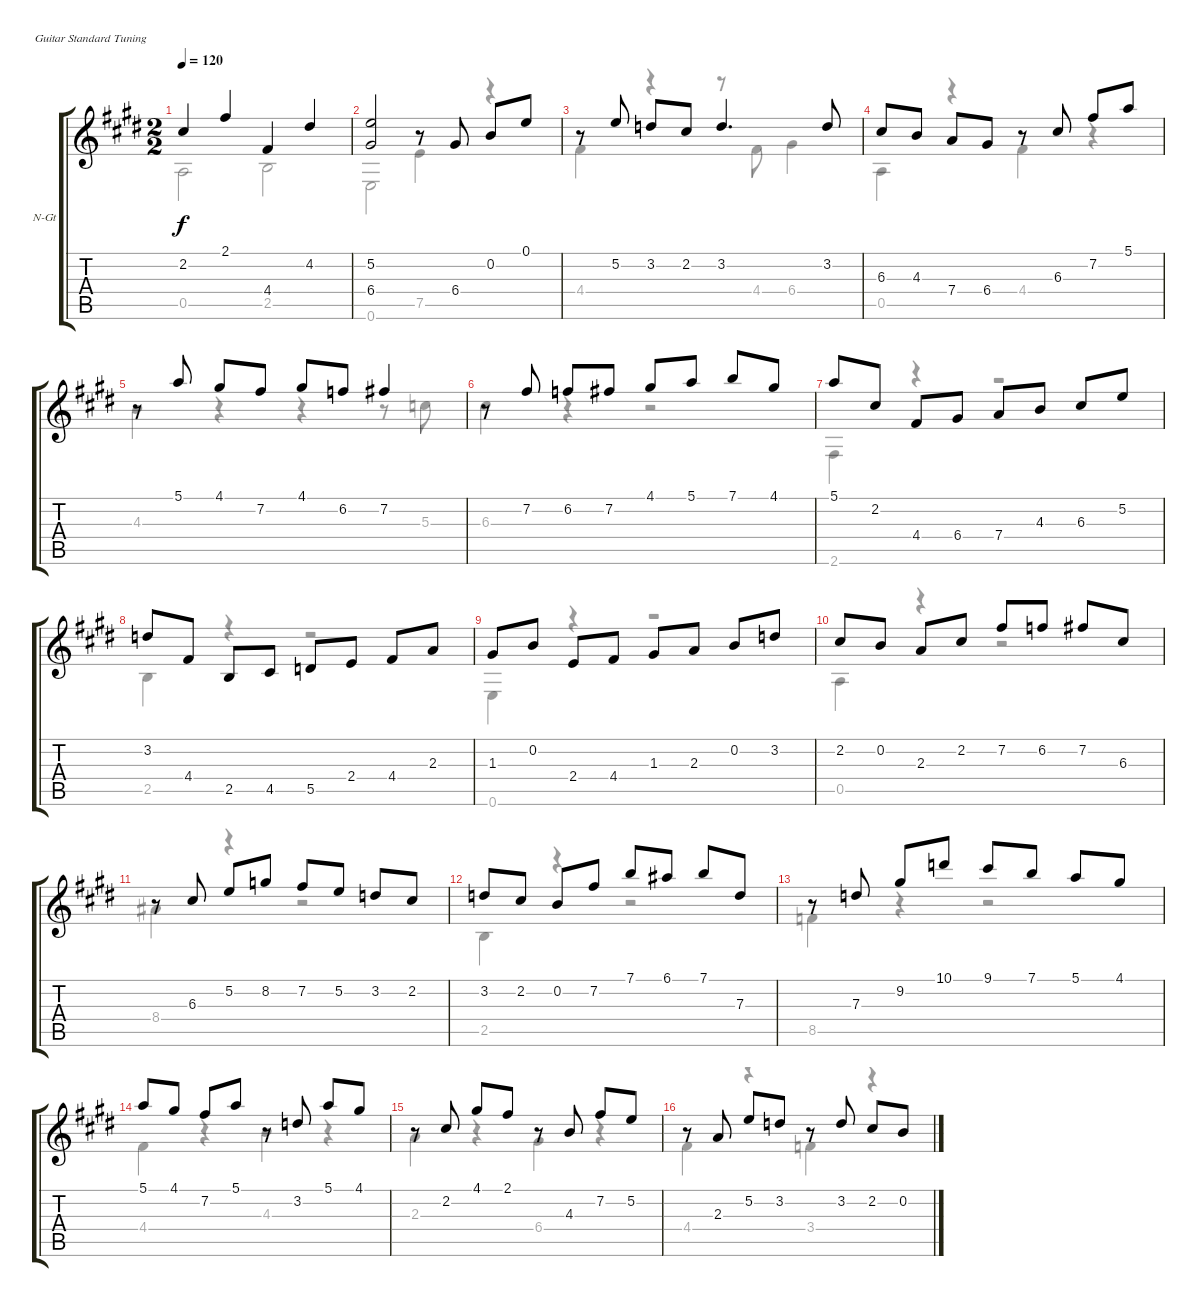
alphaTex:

\bracketExtendMode groupsimilarinstruments
\firstSystemTrackNameOrientation horizontal
\otherSystemsTrackNameOrientation horizontal
\track ("Gavotte En Rondeau" "N-Gt") {instrument acousticguitarnylon}
\staff {score tabs}
\tuning (E4 B3 G3 D3 A2 E2)
\voice
\ts (2 2)
\tempo 120
\clef g2
\ks c#minor
2.2.4{dy f} 2.1.4 4.4.4 4.2.4 |
(5.2 6.4).2 r.8 6.4.8 0.2.8 0.1.8 |
r.8 5.2.8 3.2.8 2.2.8 3.2.4{d} 3.2.8 |
6.3.8 4.3.8 7.4.8 6.4.8 r.8 6.3.8 7.2.8 5.1.8 |
r.8 5.1.8 4.1.8 7.2.8 4.1.8 6.2.8 7.2.4 |
r.8 7.2.8 6.2.8 7.2.8 4.1.8 5.1.8 7.1.8 4.1.8 |
5.1.8 2.2.8 4.4.8 6.4.8 7.4.8 4.3.8 6.3.8 5.2.8 |
3.2.8 4.4.8 2.5.8 4.5.8 5.5.8 2.4.8 4.4.8 2.3.8 |
1.3.8 0.2.8 2.4.8 4.4.8 1.3.8 2.3.8 0.2.8 3.2.8 |
2.2.8 0.2.8 2.3.8 2.2.8 7.2.8 6.2.8 7.2.8 6.3.8 |
r.8 6.3.8 5.2.8 8.2.8 7.2.8 5.2.8 3.2.8 2.2.8 |
3.2.8 2.2.8 0.2.8 7.2.8 7.1.8 6.1.8 7.1.8 7.3.8 |
r.8 7.3.8 9.2.8 10.1.8 9.1.8 7.1.8 5.1.8 4.1.8 |
5.1.8 4.1.8 7.2.8 5.1.8 r.8 3.2.8 5.1.8 4.1.8 |
r.8 2.2.8 4.1.8 2.1.8 r.8 4.3.8 7.2.8 5.2.8 |
r.8 2.3.8 5.2.8 3.2.8 r.8 3.2.8 2.2.8 0.2.8
\voice
\clef g2
\ottava regular
\simile none
\ks c#minor
0.5.2{dy f} 2.5.2 |
0.6.2 7.5.4 r.4 |
4.4.4 r.4 r.8 4.4.8 6.4.4 |
0.5.4 r.4 4.4.4 r.4 |
4.3.4 r.4 r.4 r.8 5.3.8 |
6.3.4 r.4 r.2 |
2.6.4 r.4 r.2 |
2.5.4 r.4 r.2 |
0.6.4 r.4 r.2 |
0.5.4 r.4 r.2 |
8.4.4 r.4 r.2 |
2.5.4 r.4 r.2 |
8.5.4 r.4 r.2 |
4.4.4 r.4 4.3.4 r.4 |
2.3.4 r.4 6.4.4 r.4 |
4.4.4 r.4 3.4.4 r.4
